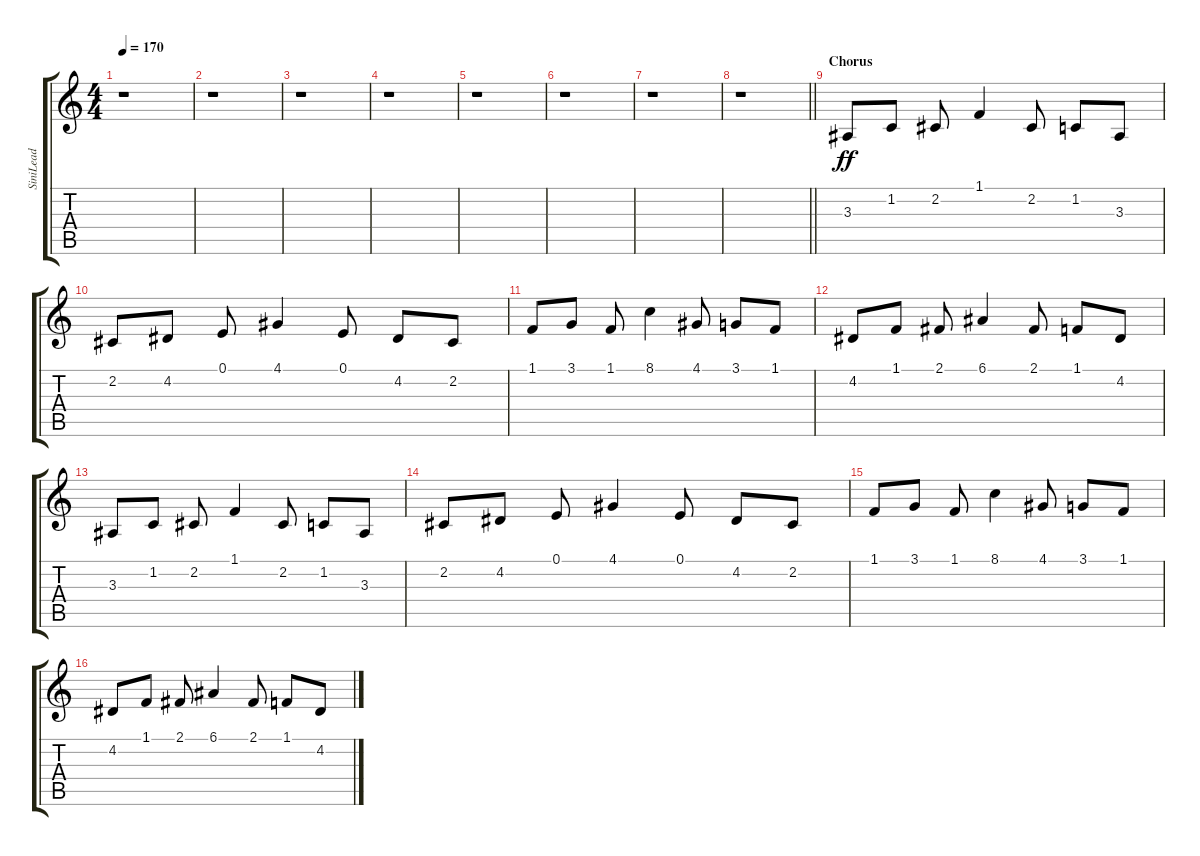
\track ("SiniLead" "SiniLead") {instrument stringensemble2}
\staff {score tabs}
\tuning (E4 B3 G3 D3 A2 E2) {hide}
\ts (4 4)
\tempo 170
\clef g2
\ks c
r.1{dy ff} |
r.1 |
r.1 |
r.1 |
r.1 |
r.1 |
r.1 |
\barLineRight lightlight
r.1 |
\section ("" "Chorus")
3.3.8 1.2.8 2.2.8 1.1.4 2.2.8 1.2.8 3.3.8 |
2.2.8 4.2.8 0.1.8 4.1.4 0.1.8 4.2.8 2.2.8 |
1.1.8 3.1.8 1.1.8 8.1.4 4.1.8 3.1.8 1.1.8 |
4.2.8 1.1.8 2.1.8 6.1.4 2.1.8 1.1.8 4.2.8 |
3.3.8 1.2.8 2.2.8 1.1.4 2.2.8 1.2.8 3.3.8 |
2.2.8 4.2.8 0.1.8 4.1.4 0.1.8 4.2.8 2.2.8 |
1.1.8 3.1.8 1.1.8 8.1.4 4.1.8 3.1.8 1.1.8 |
4.2.8 1.1.8 2.1.8 6.1.4 2.1.8 1.1.8 4.2.8
